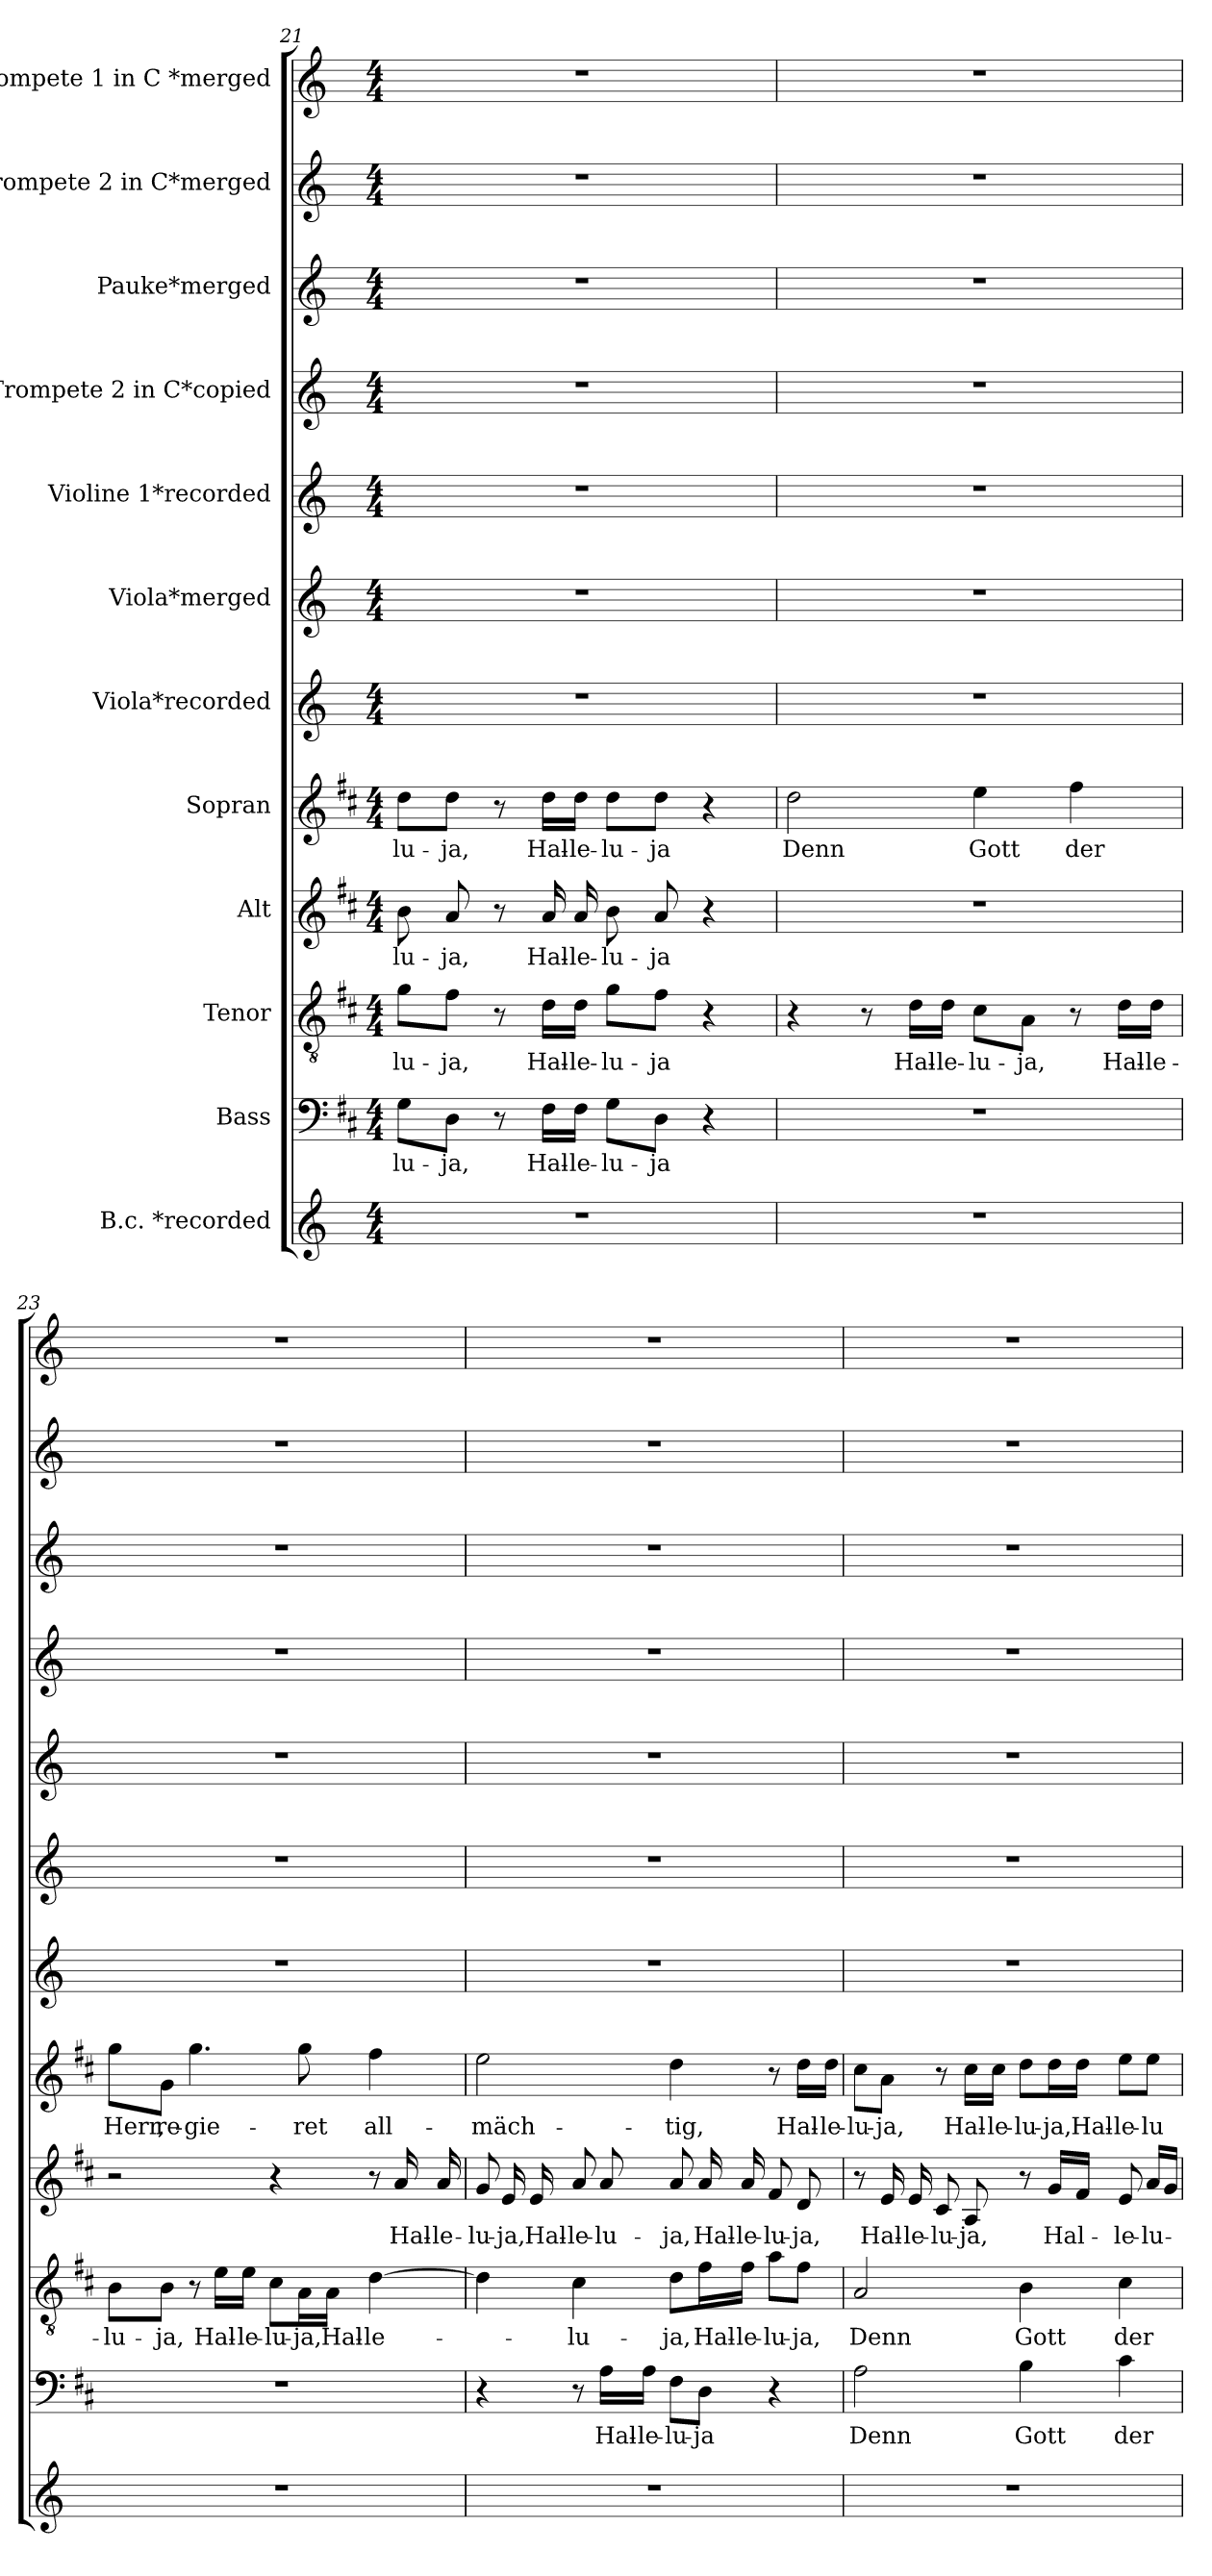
**kern	**kern	**text	**kern	**text	**kern	**text	**kern	**text	**kern	**kern	**kern	**kern	**kern	**kern	**kern
*part12	*part11	*part11	*part10	*part10	*part9	*part9	*part8	*part8	*part7	*part6	*part5	*part4	*part3	*part2	*part1
*staff12	*staff11	*staff11	*staff10	*staff10	*staff9	*staff9	*staff8	*staff8	*staff7	*staff6	*staff5	*staff4	*staff3	*staff2	*staff1
*I"B.c. *recorded	*I"Bass	*	*I"Tenor	*	*I"Alt	*	*I"Sopran	*	*I"Viola*recorded	*I"Viola*merged	*I"Violine 1*recorded	*I"Trompete 2 in C*copied	*I"Pauke*merged	*I"Trompete 2 in C*merged	*I"Trompete 1 in C *merged
*clefG2	*clefF4	*	*clefGv2	*	*clefG2	*	*clefG2	*	*clefG2	*clefG2	*clefG2	*clefG2	*clefG2	*clefG2	*clefG2
*k[]	*k[f#c#]	*	*k[f#c#]	*	*k[f#c#]	*	*k[f#c#]	*	*k[]	*k[]	*k[]	*k[]	*k[]	*k[]	*k[]
*C:	*D:	*	*D:	*	*D:	*	*D:	*	*C:	*C:	*C:	*C:	*C:	*C:	*C:
*M4/4	*M4/4	*	*M4/4	*	*M4/4	*	*M4/4	*	*M4/4	*M4/4	*M4/4	*M4/4	*M4/4	*M4/4	*M4/4
=21	=21	=21	=21	=21	=21	=21	=21	=21	=21	=21	=21	=21	=21	=21	=21
!	!	!LO:LY:b	!	!LO:LY:b	!	!LO:LY:b	!	!LO:LY:b	!	!	!	!	!	!	!
1r	8G\L	-lu-	8g\L	-lu-	8b\	-lu-	8dd\L	-lu-	1r	1r	1r	1r	1r	1r	1r
!	!	!LO:LY:b	!	!LO:LY:b	!	!LO:LY:b	!	!LO:LY:b	!	!	!	!	!	!	!
.	8D\J	-ja,	8f#\J	-ja,	8a/	-ja,	8dd\J	-ja,	.	.	.	.	.	.	.
.	8r	.	8r	.	8r	.	8r	.	.	.	.	.	.	.	.
!	!	!LO:LY:b	!	!LO:LY:b	!	!LO:LY:b	!	!LO:LY:b	!	!	!	!	!	!	!
.	16F#\LL	Hal-	16d\LL	Hal-	16a/	Hal-	16dd\LL	Hal-	.	.	.	.	.	.	.
!	!	!LO:LY:b	!	!LO:LY:b	!	!LO:LY:b	!	!LO:LY:b	!	!	!	!	!	!	!
.	16F#\JJ	-le-	16d\JJ	-le-	16a/	-le-	16dd\JJ	-le-	.	.	.	.	.	.	.
!	!	!LO:LY:b	!	!LO:LY:b	!	!LO:LY:b	!	!LO:LY:b	!	!	!	!	!	!	!
.	8G\L	-lu-	8g\L	-lu-	8b\	-lu-	8dd\L	-lu-	.	.	.	.	.	.	.
!	!	!LO:LY:b	!	!LO:LY:b	!	!LO:LY:b	!	!LO:LY:b	!	!	!	!	!	!	!
.	8D\J	-ja	8f#\J	-ja	8a/	-ja	8dd\J	-ja	.	.	.	.	.	.	.
.	4r	.	4r	.	4r	.	4r	.	.	.	.	.	.	.	.
!!LO:PB:g=z
=22	=22	=22	=22	=22	=22	=22	=22	=22	=22	=22	=22	=22	=22	=22	=22
!	!	!	!	!	!	!	!	!LO:LY:b	!	!	!	!	!	!	!
1r	1r	.	4r	.	1r	.	2dd\	Denn	1r	1r	1r	1r	1r	1r	1r
.	.	.	8r	.	.	.	.	.	.	.	.	.	.	.	.
!	!	!	!	!LO:LY:b	!	!	!	!	!	!	!	!	!	!	!
.	.	.	16d\LL	Hal-	.	.	.	.	.	.	.	.	.	.	.
!	!	!	!	!LO:LY:b	!	!	!	!	!	!	!	!	!	!	!
.	.	.	16d\JJ	-le-	.	.	.	.	.	.	.	.	.	.	.
!	!	!	!	!LO:LY:b	!	!	!	!LO:LY:b	!	!	!	!	!	!	!
.	.	.	8c#\L	-lu-	.	.	4ee\	Gott	.	.	.	.	.	.	.
!	!	!	!	!LO:LY:b	!	!	!	!	!	!	!	!	!	!	!
.	.	.	8A\J	-ja,	.	.	.	.	.	.	.	.	.	.	.
!	!	!	!	!	!	!	!	!LO:LY:b	!	!	!	!	!	!	!
.	.	.	8r	.	.	.	4ff#\	der	.	.	.	.	.	.	.
!	!	!	!	!LO:LY:b	!	!	!	!	!	!	!	!	!	!	!
.	.	.	16d\LL	Hal-	.	.	.	.	.	.	.	.	.	.	.
!	!	!	!	!LO:LY:b	!	!	!	!	!	!	!	!	!	!	!
.	.	.	16d\JJ	-le-	.	.	.	.	.	.	.	.	.	.	.
=23	=23	=23	=23	=23	=23	=23	=23	=23	=23	=23	=23	=23	=23	=23	=23
!	!	!	!	!LO:LY:b	!	!	!	!LO:LY:b	!	!	!	!	!	!	!
1r	1r	.	8B\L	-lu-	2r	.	8gg\L	Herr,	1r	1r	1r	1r	1r	1r	1r
!	!	!	!	!LO:LY:b	!	!	!	!LO:LY:b	!	!	!	!	!	!	!
.	.	.	8B\J	-ja,	.	.	8g\J	re-	.	.	.	.	.	.	.
!	!	!	!	!	!	!	!	!LO:LY:b	!	!	!	!	!	!	!
.	.	.	8r	.	.	.	4.gg\	-gie-	.	.	.	.	.	.	.
!	!	!	!	!LO:LY:b	!	!	!	!	!	!	!	!	!	!	!
.	.	.	16e\LL	Hal-	.	.	.	.	.	.	.	.	.	.	.
!	!	!	!	!LO:LY:b	!	!	!	!	!	!	!	!	!	!	!
.	.	.	16e\JJ	-le-	.	.	.	.	.	.	.	.	.	.	.
!	!	!	!	!LO:LY:b	!	!	!	!	!	!	!	!	!	!	!
.	.	.	8c#\L	-lu-	4r	.	.	.	.	.	.	.	.	.	.
!	!	!	!	!LO:LY:b	!	!	!	!LO:LY:b	!	!	!	!	!	!	!
.	.	.	16A\L	-ja,	.	.	8gg\	-ret	.	.	.	.	.	.	.
!	!	!	!	!LO:LY:b	!	!	!	!	!	!	!	!	!	!	!
.	.	.	16A\JJ	Hal-	.	.	.	.	.	.	.	.	.	.	.
!	!	!	!	!LO:LY:b	!	!	!	!LO:LY:b	!	!	!	!	!	!	!
.	.	.	[4d\	-le-	8r	.	4ff#\	all-	.	.	.	.	.	.	.
!	!	!	!	!	!	!LO:LY:b	!	!	!	!	!	!	!	!	!
.	.	.	.	.	16a/	Hal-	.	.	.	.	.	.	.	.	.
!	!	!	!	!	!	!LO:LY:b	!	!	!	!	!	!	!	!	!
.	.	.	.	.	16a/	-le-	.	.	.	.	.	.	.	.	.
=24	=24	=24	=24	=24	=24	=24	=24	=24	=24	=24	=24	=24	=24	=24	=24
!	!	!	!	!	!	!LO:LY:b	!	!LO:LY:b	!	!	!	!	!	!	!
1r	4r	.	4d\]	.	8g/	-lu-	2ee\	-mäch-	1r	1r	1r	1r	1r	1r	1r
!	!	!	!	!	!	!LO:LY:b	!	!	!	!	!	!	!	!	!
.	.	.	.	.	16e/	-ja,	.	.	.	.	.	.	.	.	.
!	!	!	!	!	!	!LO:LY:b	!	!	!	!	!	!	!	!	!
.	.	.	.	.	16e/	Hal-	.	.	.	.	.	.	.	.	.
!	!	!	!	!LO:LY:b	!	!LO:LY:b	!	!	!	!	!	!	!	!	!
.	8r	.	4c#\	-lu-	8a/	-le-	.	.	.	.	.	.	.	.	.
!	!	!LO:LY:b	!	!	!	!LO:LY:b	!	!	!	!	!	!	!	!	!
.	16A\LL	Hal-	.	.	8a/	-lu-	.	.	.	.	.	.	.	.	.
!	!	!LO:LY:b	!	!	!	!	!	!	!	!	!	!	!	!	!
.	16A\JJ	-le-	.	.	.	.	.	.	.	.	.	.	.	.	.
!	!	!LO:LY:b	!	!LO:LY:b	!	!LO:LY:b	!	!LO:LY:b	!	!	!	!	!	!	!
.	8F#\L	-lu-	8d\L	-ja,	8a/	-ja,	4dd\	-tig,	.	.	.	.	.	.	.
!	!	!LO:LY:b	!	!LO:LY:b	!	!LO:LY:b	!	!	!	!	!	!	!	!	!
.	8D\J	-ja	16f#\L	Hal-	16a/	Hal-	.	.	.	.	.	.	.	.	.
!	!	!	!	!LO:LY:b	!	!LO:LY:b	!	!	!	!	!	!	!	!	!
.	.	.	16f#\JJ	-le-	16a/	-le-	.	.	.	.	.	.	.	.	.
!	!	!	!	!LO:LY:b	!	!LO:LY:b	!	!	!	!	!	!	!	!	!
.	4r	.	8a\L	-lu-	8f#/	-lu-	8r	.	.	.	.	.	.	.	.
!	!	!	!	!LO:LY:b	!	!LO:LY:b	!	!LO:LY:b	!	!	!	!	!	!	!
.	.	.	8f#\J	-ja,	8d/	-ja,	16dd\LL	Hal-	.	.	.	.	.	.	.
!	!	!	!	!	!	!	!	!LO:LY:b	!	!	!	!	!	!	!
.	.	.	.	.	.	.	16dd\JJ	-le-	.	.	.	.	.	.	.
!!LO:LB:g=z
=25	=25	=25	=25	=25	=25	=25	=25	=25	=25	=25	=25	=25	=25	=25	=25
!	!	!LO:LY:b	!	!LO:LY:b	!	!	!	!LO:LY:b	!	!	!	!	!	!	!
1r	2A\	Denn	2A/	Denn	8r	.	8cc#\L	-lu-	1r	1r	1r	1r	1r	1r	1r
!	!	!	!	!	!	!LO:LY:b	!	!LO:LY:b	!	!	!	!	!	!	!
.	.	.	.	.	16e/	Hal-	8a\J	-ja,	.	.	.	.	.	.	.
!	!	!	!	!	!	!LO:LY:b	!	!	!	!	!	!	!	!	!
.	.	.	.	.	16e/	-le-	.	.	.	.	.	.	.	.	.
!	!	!	!	!	!	!LO:LY:b	!	!	!	!	!	!	!	!	!
.	.	.	.	.	8c#/	-lu-	8r	.	.	.	.	.	.	.	.
!	!	!	!	!	!	!LO:LY:b	!	!LO:LY:b	!	!	!	!	!	!	!
.	.	.	.	.	8A/	-ja,	16cc#\LL	Hal-	.	.	.	.	.	.	.
!	!	!	!	!	!	!	!	!LO:LY:b	!	!	!	!	!	!	!
.	.	.	.	.	.	.	16cc#\JJ	-le-	.	.	.	.	.	.	.
!	!	!LO:LY:b	!	!LO:LY:b	!	!	!	!LO:LY:b	!	!	!	!	!	!	!
.	4B\	Gott	4B\	Gott	8r	.	8dd\L	-lu-	.	.	.	.	.	.	.
!	!	!	!	!	!	!LO:LY:b	!	!LO:LY:b	!	!	!	!	!	!	!
.	.	.	.	.	16g/LL	Hal-	16dd\L	-ja,	.	.	.	.	.	.	.
!	!	!	!	!	!	!	!	!LO:LY:b	!	!	!	!	!	!	!
.	.	.	.	.	16f#/JJ	.	16dd\JJ	Hal-	.	.	.	.	.	.	.
!	!	!LO:LY:b	!	!LO:LY:b	!	!LO:LY:b	!	!LO:LY:b	!	!	!	!	!	!	!
.	4c#\	der	4c#\	der	8e/	-le-	8ee\L	-le-	.	.	.	.	.	.	.
!	!	!	!	!	!	!LO:LY:b	!	!LO:LY:b	!	!	!	!	!	!	!
.	.	.	.	.	16a/LL	-lu-	8ee\J	-lu-	.	.	.	.	.	.	.
.	.	.	.	.	16g/JJ	.	.	.	.	.	.	.	.	.	.
=	=	=	=	=	=	=	=	=	=	=	=	=	=	=	=
*-	*-	*-	*-	*-	*-	*-	*-	*-	*-	*-	*-	*-	*-	*-	*-
